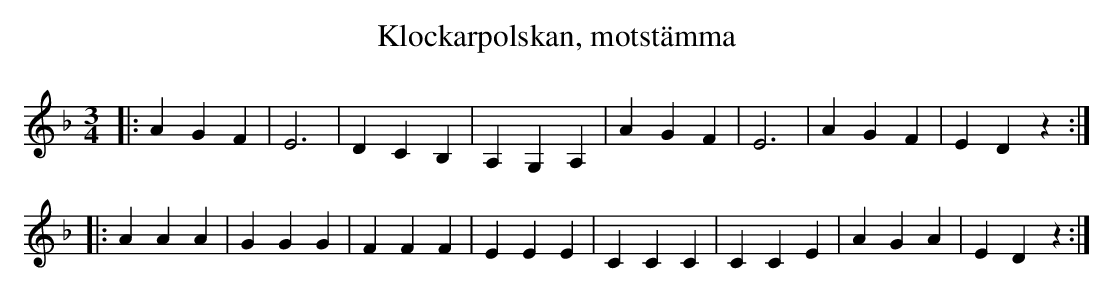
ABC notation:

X:1
T:Klockarpolskan, motstämma
M:3/4
L:1/4
K:Dm
|: AGF | E3 | D C B, | A,G,A, | AGF | E3 | AGF | E D z :|
|: AAA | GGG | FFF | EEE | CCC | CCE | AGA | E D z :|
